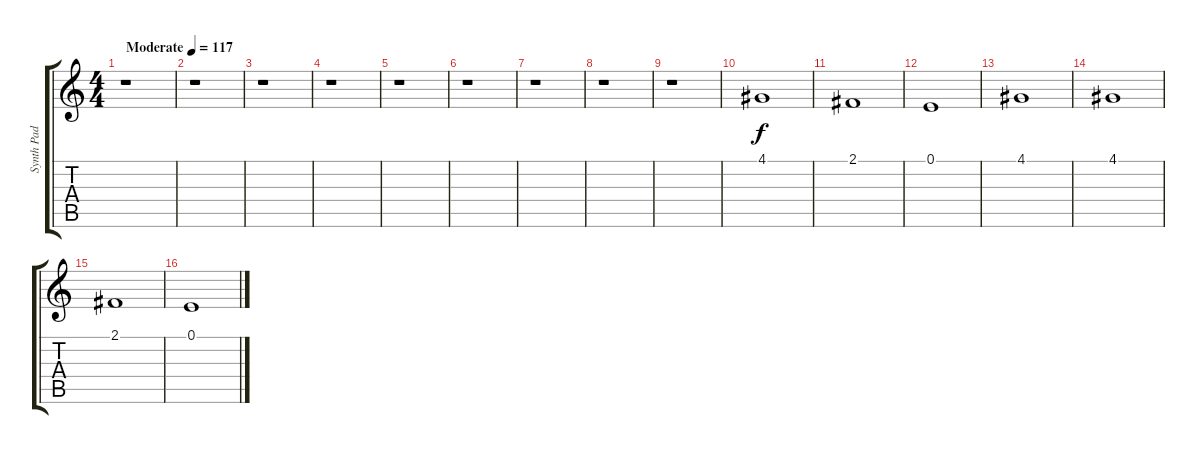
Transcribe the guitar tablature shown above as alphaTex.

\track ("Synth Pad" "Synth Pad") {instrument stringensemble2}
\staff {score tabs}
\tuning (E4 B3 G3 D3 A2 E2) {hide}
\ts (4 4)
\tempo (117 "Moderate")
\clef g2
\ks c
r.1{dy f instrument stringensemble2} |
r.1 |
r.1 |
r.1 |
r.1 |
r.1 |
r.1 |
r.1 |
r.1 |
4.1.1 |
2.1.1 |
0.1.1 |
4.1.1 |
4.1.1 |
2.1.1 |
0.1.1
